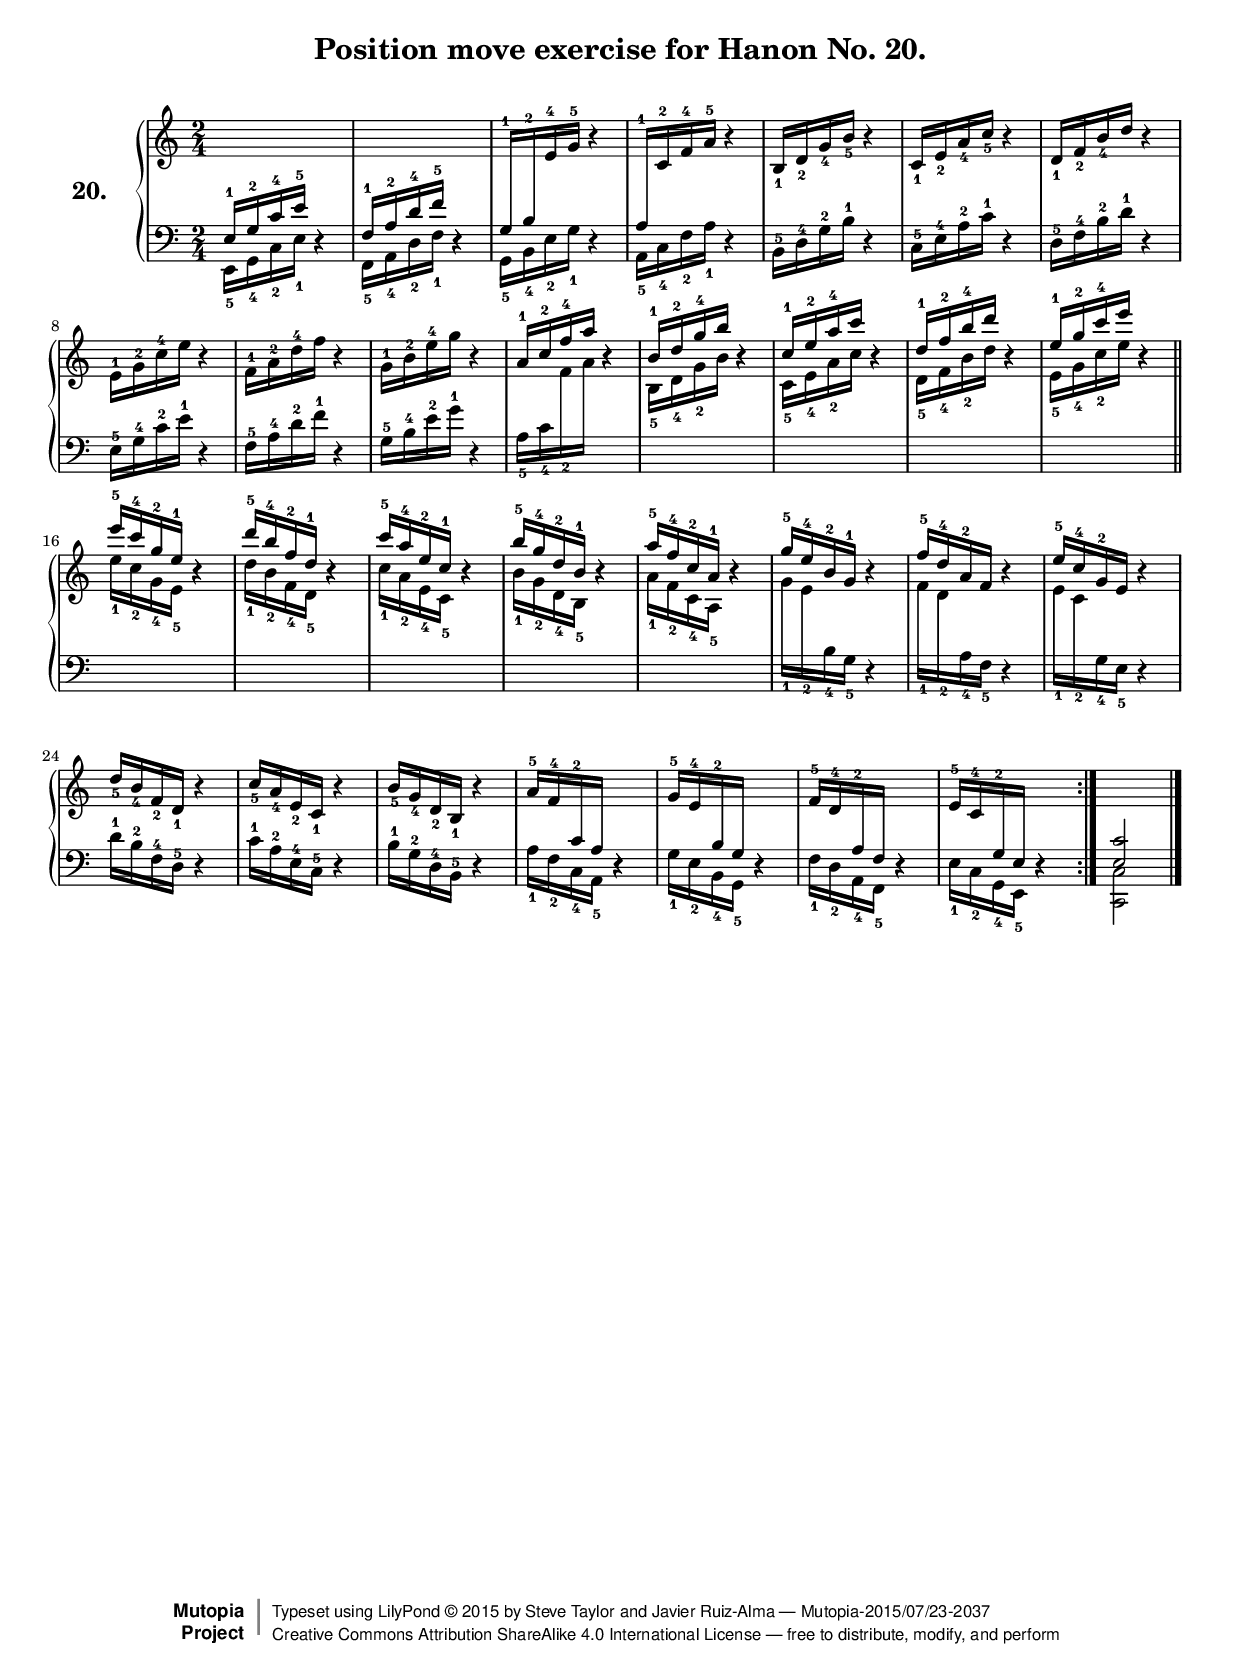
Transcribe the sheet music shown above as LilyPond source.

\version "2.18.2"

#(set-global-staff-size 17)
%#(set-default-paper-size "letter")

\header {
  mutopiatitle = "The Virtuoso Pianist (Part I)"
  date = "1873"
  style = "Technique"
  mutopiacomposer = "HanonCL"
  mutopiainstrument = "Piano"
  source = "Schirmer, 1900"
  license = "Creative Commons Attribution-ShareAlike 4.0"
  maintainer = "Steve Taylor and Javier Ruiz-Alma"
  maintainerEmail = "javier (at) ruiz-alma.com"

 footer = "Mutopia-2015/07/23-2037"
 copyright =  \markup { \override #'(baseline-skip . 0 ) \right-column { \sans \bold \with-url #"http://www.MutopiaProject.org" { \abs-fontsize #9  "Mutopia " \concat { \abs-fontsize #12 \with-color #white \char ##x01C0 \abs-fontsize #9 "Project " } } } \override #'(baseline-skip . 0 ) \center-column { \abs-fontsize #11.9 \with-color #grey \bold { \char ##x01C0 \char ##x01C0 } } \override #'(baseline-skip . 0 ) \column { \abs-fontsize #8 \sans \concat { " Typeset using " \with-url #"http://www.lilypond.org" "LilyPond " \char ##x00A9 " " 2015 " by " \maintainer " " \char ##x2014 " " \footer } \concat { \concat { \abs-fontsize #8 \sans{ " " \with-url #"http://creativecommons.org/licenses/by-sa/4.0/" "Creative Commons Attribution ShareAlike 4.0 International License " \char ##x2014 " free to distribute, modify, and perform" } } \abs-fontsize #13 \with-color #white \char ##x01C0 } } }
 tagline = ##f
}

\paper {
  top-margin = 9\mm
  system-system-spacing.basic-distance = #13
  top-markup-spacing.basic-distance = #9
}

\version "2.18.0"
% LilyPond include file with useful definitions.

\language "english"

% define a variable to hold the formatted today's date:
date = #(strftime "%d-%b-%Y" (localtime (current-time)))

% A function to display tempo markings:
tempoMark = #(define-music-function (parser location markp) (string?)
#{
  \once \override Score.RehearsalMark #'self-alignment-X = #left
  \once \override Score.RehearsalMark #'extra-spacing-width = #'(+inf.0 . -inf.0)
  \mark \markup { \smaller \bold $markp }
#})

% define a \paragraph command for use within \markuplist{}
#(define-markup-list-command (paragraph layout props args) (markup-list?)
   #:properties ((par-indent 2))
   (interpret-markup-list layout props
     #{\markuplist \justified-lines { \hspace #par-indent #args } #}))


metMark = \markup { \normal-text \concat { "(" \hspace #0.2 "M." \hspace #.5 "M. " \smaller \general-align #Y #DOWN \note #"4" #1 \hspace #0.5 " = 60 to 108.)" } }

staffUp = \change Staff = "upper"
staffDown = \change Staff = "lower"

fingerUp = \override Fingering.direction = #UP
fingerDown = \override Fingering.direction = #DOWN
fingerNoPad = \temporary \override Fingering.staff-padding = #'()

beamLessSlant = \once \override Beam.damping = #4

subdivideBeams = {
  \set subdivideBeams = ##t
  \set baseMoment = #(ly:make-moment 1/4)
  \set beatStructure = #'(4 4)
}

globalT = {
  \key c \major
  \time 2/4
  \clef treble
}
globalB = {
  \key c \major
  \time 2/4
  \clef bass
}

posScriptA = {
  \once \override TextScript.rotation = #'(15 0 0)
  \once \override TextScript.extra-offset = #'( 0 . 8.6 )
}
posScriptB = {
  \once \override TextScript.rotation = #'(-15 0 0)
  \once \override TextScript.extra-offset = #'( 0.4 . -1.0 )
}

posScriptC = { \once \override TextScript.extra-offset = #'( -3.5 . 5.2 ) }

posScriptD = { \once \override TextScript.extra-offset = #'( -3.5 . -3.9 ) }

lblExNum = \markup \bold \huge "20."

LH = {
  \repeat volta 2 {
  \subdivideBeams
  \stemDown \fingerDown < e, _5 >16 g, -4 c -2 e -1 r4 % c -2 b, -3 c -2 a, -4
   <f, _5>16 a, -4 d -2 f -1 r4 %d -2 c -3 d -2 b, -4
   <g, _5>16 b, -4 e -2 g -1 r4 % e -2 d  e  c -4
   <a, _5>16 c -4 f -2 a -1 r4 % f -2 e  f  d 
  \fingerUp \fingerNoPad <b, -5>16 d -4 g -2 b -1 r4 % g  f  g  e -4
   <c -5>16 e -4 a -2 c' -1 r4 % a  g  a  f -4
   <d -5>16 f -4 b -2 d' -1 r4 % b  a  b  g -4
   <e -5>16 g -4 c' -2 e' -1 r4 % c'  b  c'  a -4
   <f -5>16 a -4 d' -2 f' -1 r4 % d'  c'  d'  b -4
   <g -5>16 b -4 e' -2 g' -1 r4 % e'  d'  e'  c' -4
  \beamLessSlant \fingerDown <a _5>16 c' -4 \staffUp f' -2 a'  r4 % f'  e'  f'  d' -4
   <b _5>16 d' -4 g' -2 b'  r4 % g'  f'  g'  e' -4
   <c' _5>16 e' -4 a' -2 c''  r4 % a'  g'  a'  f' -4
   <d' _5>16 f' -4 b' -2 d''  r4 % b'  a'  b'  g' -4
   <e' _5>16 g' -4 c'' -2 e''  r4 % c''  b'  c''  g' -4
  \bar "||" <e'' _1>16 c'' -2 g' -4 e' -5 r4 % g' -3 f' -4 g' -3 e' -5
   <d'' _1>16 b' -2 f' -4 d' -5 r4 % f' -3 e'  f'  d' 
   <c'' _1>16 a' -2 e' -4 c' -5 r4 % e' -3 d'  e'  c' 
   <b' _1>16 g' -2 d' -4 b -5 r4 % d' -3 c'  d'  b 
   <a' _1>16 f' -2 c' -4 a -5 r4 % c' -3 b  c'  a 
  \beamLessSlant <g' _1>16 e' -2 \staffDown b -4 g -5 r4 % b -3 a  b  g 
  \beamLessSlant \staffUp <f' _1>16 d' -2 \staffDown a -4 f -5 r4 % a -3 g  a  f 
  \beamLessSlant \staffUp <e' _1>16 c' -2 \staffDown g -4 e -5 r4 % g -3 f  g  e 
  \fingerUp <d' -1>16 b -2 f -4 d -5 r4 % f -3 e  f  d 
   <c' -1>16 a -2 e -4 c -5 r4 % e -3 d  e  c 
   <b -1>16 g -2 d -4 b, -5 r4 % d -3 c  d  b, 
  \fingerDown <a _1>16 f -2 c -4 a, -5 r4 % c -3 b,  c  a, 
   <g _1>16 e -2 b, -4 g, -5 r4 % b, -3 a,  b,  g, 
   <f _1>16 d -2 a, -4 f, -5 r4 % a, -3 g,  a,  f, 
   <e _1>16 c -2 g, -4 e, -5 r4 % g, -3 f,  g,  f, 
}
  <c, c>2
  \bar "|."
}

RH = {
  \repeat volta 2 {
  \subdivideBeams
  \staffDown \stemUp e  16-1 g -2 c' -4 e' -5 r4 % c' -4 b -3 c' -4 a -2
   f 16-1 a -2 d' -4 f' -5 r4 % d' -4 c' -3 d' -4 b -2
  \beamLessSlant g 16-1 b -2 \staffUp e' -4 g' -5 r4 % e' -4 d'  e'  c' -2
  \beamLessSlant \staffDown a 16-1  \staffUp c' -2 f' -4 a' -5 r4 % f' -4 e'  f'  d' 
  \fingerNoPad \fingerDown b 16-1 d' -2 g' -4 b' -5 r4 % g' -4 f'  g'  e' -2
   c' 16-1 e' -2 a' -4 c'' -5 r4 % a' -4 g'  a'  f' -2 \break
   d' 16-1 f' -2 b' -4 d''  r4 % b' -4 a'  b'  g' 
  \stemDown \fingerUp e' 16-1 g' -2 c'' -4 e''  r4 % c''  b'  c''  a' -2
   f' 16-1 a' -2 d'' -4 f''  r4 % d''  c''  d''  b' -2
   g' 16-1 b' -2 e'' -4 g''  r4 % e''  d''  e''  c'' -2
  \stemUp \fingerUp a' 16-1 c'' -2 f'' -4 a''  r4 % f''  e''  f''  d'' -2
  < b' ^1 >16 d'' -2 g'' -4 b''  r4 % g''  f''  g''  e'' -2
  < c'' ^1>16 e'' -2 a'' -4 c'''  r4 % a''  g''  a''  f'' -2
   d'' 16-1 f'' -2 b'' -4 d'''  r4 % b''  a''  b''  g'' -2
   e'' 16-1 g'' -2 c''' -4 e'''  r4 % c'''  b''  c'''  g'' -2
  \bar "||"  < e''' ^5>16 c''' -4 g'' -2 e'' -1 r4 % g'' -3 f'' -2 g'' -3 e'' -1
   d''' 16-5 b'' -4 f'' -2 d'' -1 r4 % f'' -3 e''  f''  d'' 
   c''' 16-5 a'' -4 e'' -2 c'' -1 r4 % e'' -3 d''  e''  c'' 
   b'' 16-5 g'' -4 d'' -2 b' -1 r4 % d'' -3 c''  d''  b' 
   a'' 16-5 f'' -4 c'' -2 a' -1 r4 % c'' -3 b'  c''  a' 
   g'' 16-5 e'' -4 b' -2 g' -1 r4 % b' -3 a'  b'  g' 
   f'' 16-5 d'' -4 a' -2 f' r4 % a' -3 g'  a'  f' 
   e'' 16-5 c'' -4 g' -2 e'  r4 % g' -3 f'  g'  e' 
  \fingerDown d'' 16-5 b' -4 f' -2 d' -1 r4 % f' -3 e'  f'  d' 
   c'' 16-5 a' -4 e' -2 c' -1 r4 % e' -3 d'  e'  c' 
   b' 16-5 g' -4 d' -2 b -1 r4 % d' -3 c'  d'  b 
  \beamLessSlant \staffUp \fingerUp a' 16-5 f'  -4 \staffDown c' -2 a  r4 % c' -3 b  c'  a 
  \beamLessSlant \staffUp g' 16-5 e'  -4 \staffDown b -2 g  r4 % b -3 a  b  g 
  \beamLessSlant \staffUp f' 16-5 d'  -4 \staffDown a -2 f  r4 % a -3 g  a  f 
  \beamLessSlant \staffUp e' 16-5 c'  -4 \staffDown g -2 e  r4 % g -3 f  g  f 
}
  <e c'>2
  \bar "|."
}

\markup { \abs-fontsize #14 \center-column {
            \fill-line { \bold "Position move exercise for Hanon No. 20."}
            \null
            }
  }

\score {
  \new PianoStaff <<
    \set PianoStaff.instrumentName = \lblExNum
    \new Staff = "upper" { \globalT \RH }
    \new Staff = "lower" { \globalB \LH }
  >>
  \layout { }
\midi { \tempo 4 = 90 }
}